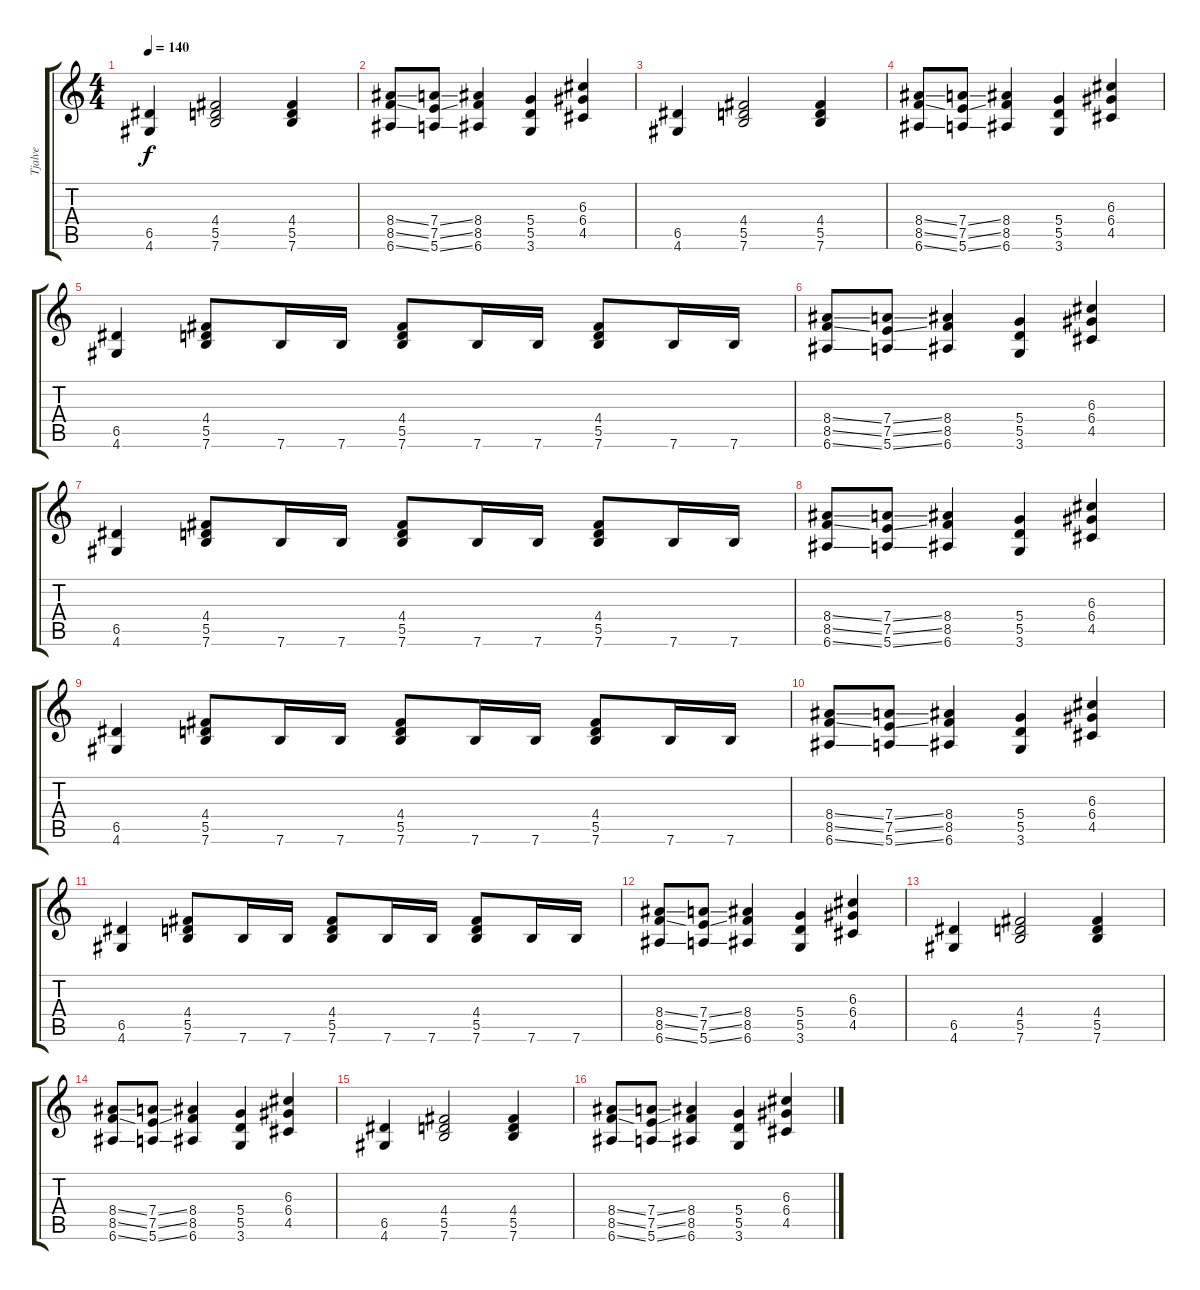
\track ("Tjalve" "Tjalve") {instrument distortionguitar}
\staff {score tabs}
\tuning (E4 B3 G3 D3 A2 E2) {hide}
\ts (4 4)
\tempo 140
\clef g2
\ks c
(6.5 4.6).4{dy f} (4.4 5.5 7.6).2 (4.4 5.5 7.6).4 |
(8.4{ss} 8.5{ss} 6.6{ss}).8 (7.4{ss} 7.5{ss} 5.6{ss}).8 (8.4 8.5 6.6).4 (5.4 5.5 3.6).4 (6.3 6.4 4.5).4 |
(6.5 4.6).4 (4.4 5.5 7.6).2 (4.4 5.5 7.6).4 |
(8.4{ss} 8.5{ss} 6.6{ss}).8 (7.4{ss} 7.5{ss} 5.6{ss}).8 (8.4 8.5 6.6).4 (5.4 5.5 3.6).4 (6.3 6.4 4.5).4 |
(6.5 4.6).4 (4.4 5.5 7.6).8 7.6.16 7.6.16 (4.4 5.5 7.6).8 7.6.16 7.6.16 (4.4 5.5 7.6).8 7.6.16 7.6.16 |
(8.4{ss} 8.5{ss} 6.6{ss}).8 (7.4{ss} 7.5{ss} 5.6{ss}).8 (8.4 8.5 6.6).4 (5.4 5.5 3.6).4 (6.3 6.4 4.5).4 |
(6.5 4.6).4 (4.4 5.5 7.6).8 7.6.16 7.6.16 (4.4 5.5 7.6).8 7.6.16 7.6.16 (4.4 5.5 7.6).8 7.6.16 7.6.16 |
(8.4{ss} 8.5{ss} 6.6{ss}).8 (7.4{ss} 7.5{ss} 5.6{ss}).8 (8.4 8.5 6.6).4 (5.4 5.5 3.6).4 (6.3 6.4 4.5).4 |
(6.5 4.6).4 (4.4 5.5 7.6).8 7.6.16 7.6.16 (4.4 5.5 7.6).8 7.6.16 7.6.16 (4.4 5.5 7.6).8 7.6.16 7.6.16 |
(8.4{ss} 8.5{ss} 6.6{ss}).8 (7.4{ss} 7.5{ss} 5.6{ss}).8 (8.4 8.5 6.6).4 (5.4 5.5 3.6).4 (6.3 6.4 4.5).4 |
(6.5 4.6).4 (4.4 5.5 7.6).8 7.6.16 7.6.16 (4.4 5.5 7.6).8 7.6.16 7.6.16 (4.4 5.5 7.6).8 7.6.16 7.6.16 |
(8.4{ss} 8.5{ss} 6.6{ss}).8 (7.4{ss} 7.5{ss} 5.6{ss}).8 (8.4 8.5 6.6).4 (5.4 5.5 3.6).4 (6.3 6.4 4.5).4 |
(6.5 4.6).4 (4.4 5.5 7.6).2 (4.4 5.5 7.6).4 |
(8.4{ss} 8.5{ss} 6.6{ss}).8 (7.4{ss} 7.5{ss} 5.6{ss}).8 (8.4 8.5 6.6).4 (5.4 5.5 3.6).4 (6.3 6.4 4.5).4 |
(6.5 4.6).4 (4.4 5.5 7.6).2 (4.4 5.5 7.6).4 |
(8.4{ss} 8.5{ss} 6.6{ss}).8 (7.4{ss} 7.5{ss} 5.6{ss}).8 (8.4 8.5 6.6).4 (5.4 5.5 3.6).4 (6.3 6.4 4.5).4
